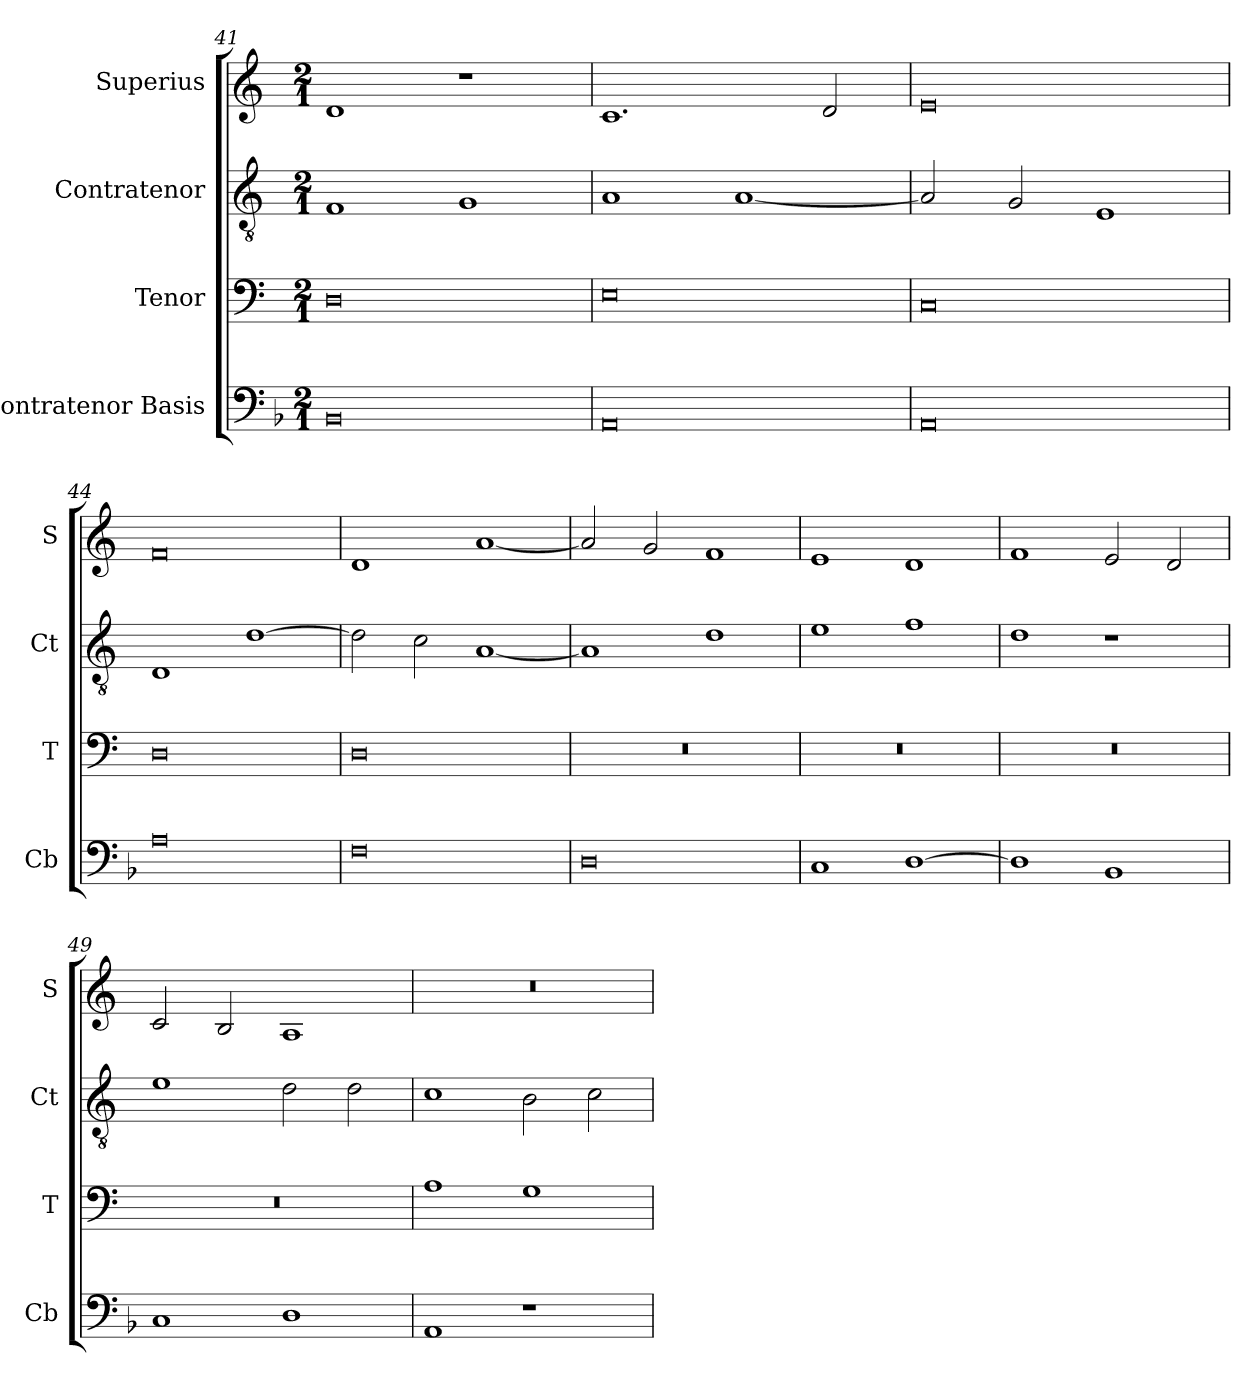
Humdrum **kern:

**kern	**kern	**kern	**kern
*part4	*part3	*part2	*part1
*staff4	*staff3	*staff2	*staff1
*I"Contratenor Basis	*I"Tenor	*I"Contratenor	*I"Superius
*I'Cb	*I'T	*I'Ct	*I'S
*clefF4	*clefF4	*clefGv2	*clefG2
*k[b-]	*k[]	*k[]	*k[]
*M2/1	*M2/1	*M2/1	*M2/1
=41	=41	=41	=41
0BB-	0D	1F	1d
.	.	1G	1r
=42	=42	=42	=42
0AA	0E	1A	1.c
.	.	[1A	.
.	.	.	2d/
=43	=43	=43	=43
0AA	0C	2A/]	0e
.	.	2G/	.
.	.	1E	.
=44	=44	=44	=44
0A	0D	1D	0f
.	.	[1d	.
=45	=45	=45	=45
0F	0D	2d\]	1d
.	.	2c\	.
.	.	[1A	[1a
=46	=46	=46	=46
0D	0r	1A]	2a/]
.	.	.	2g/
.	.	1d	1f
=47	=47	=47	=47
1C	0r	1e	1e
[1D	.	1f	1d
=48	=48	=48	=48
1D]	0r	1d	1f
1BB-	.	1r	2e/
.	.	.	2d/
=49	=49	=49	=49
1C	0r	1e	2c/
.	.	.	2B/
1D	.	2d\	1A
.	.	2d\	.
=50	=50	=50	=50
1AA	1A	1c	0r
1r	1G	2B\	.
.	.	2c\	.
=	=	=	=
*-	*-	*-	*-
